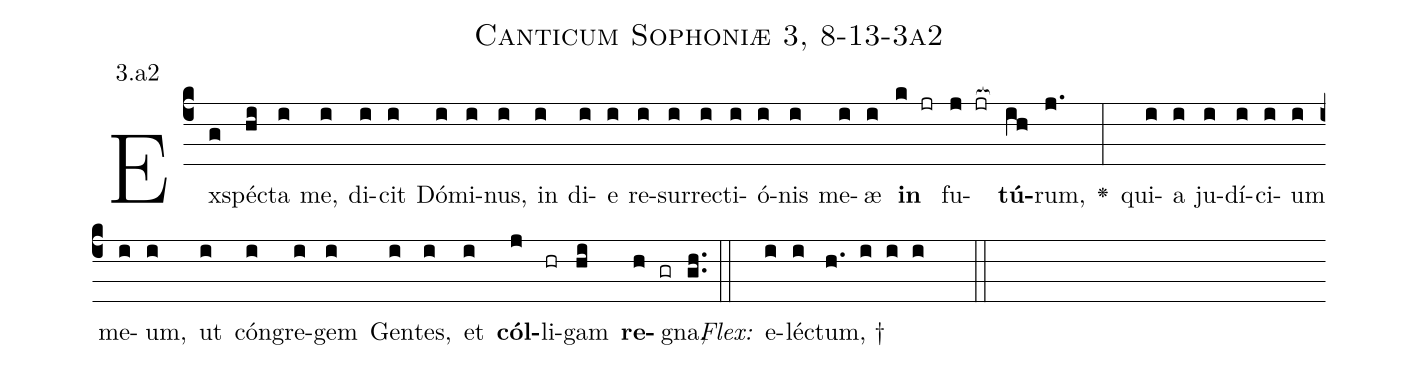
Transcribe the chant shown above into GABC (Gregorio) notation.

name: Canticum Sophoniæ 3, 8-13-3a2;
annotation: 3.a2;
%%
(c4)Ex(g)spé(hi)cta(i) me,(i) di(i)cit(i) Dó(i)mi(i)nus,(i) in(i) di(i)e(i) re(i)sur(i)re(i)cti(i)ó(i)nis(i) me(i)æ(i) <b>in</b>(k jr) fu(j jr[ocb:1{])<b>tú</b>(ih[ocb:0}])rum,(j.) <v>\greheightstar</v>(:) qui(i)a(i) ju(i)dí(i)ci(i)um(i) me(i)um,(i) ut(i) cón(i)gre(i)gem(i) Gen(i)tes,(i) et(i) <b>cól</b>(j)li(hr)gam(hi) <b>re</b>(h gr)gna,(gh..) (::)
<i>Flex:</i>()  e(i)lé(i)ctum, †(h. i i i  ::)

%E(i) u(i) o(j) u(hi) a(h) e.(gh..) (::)
